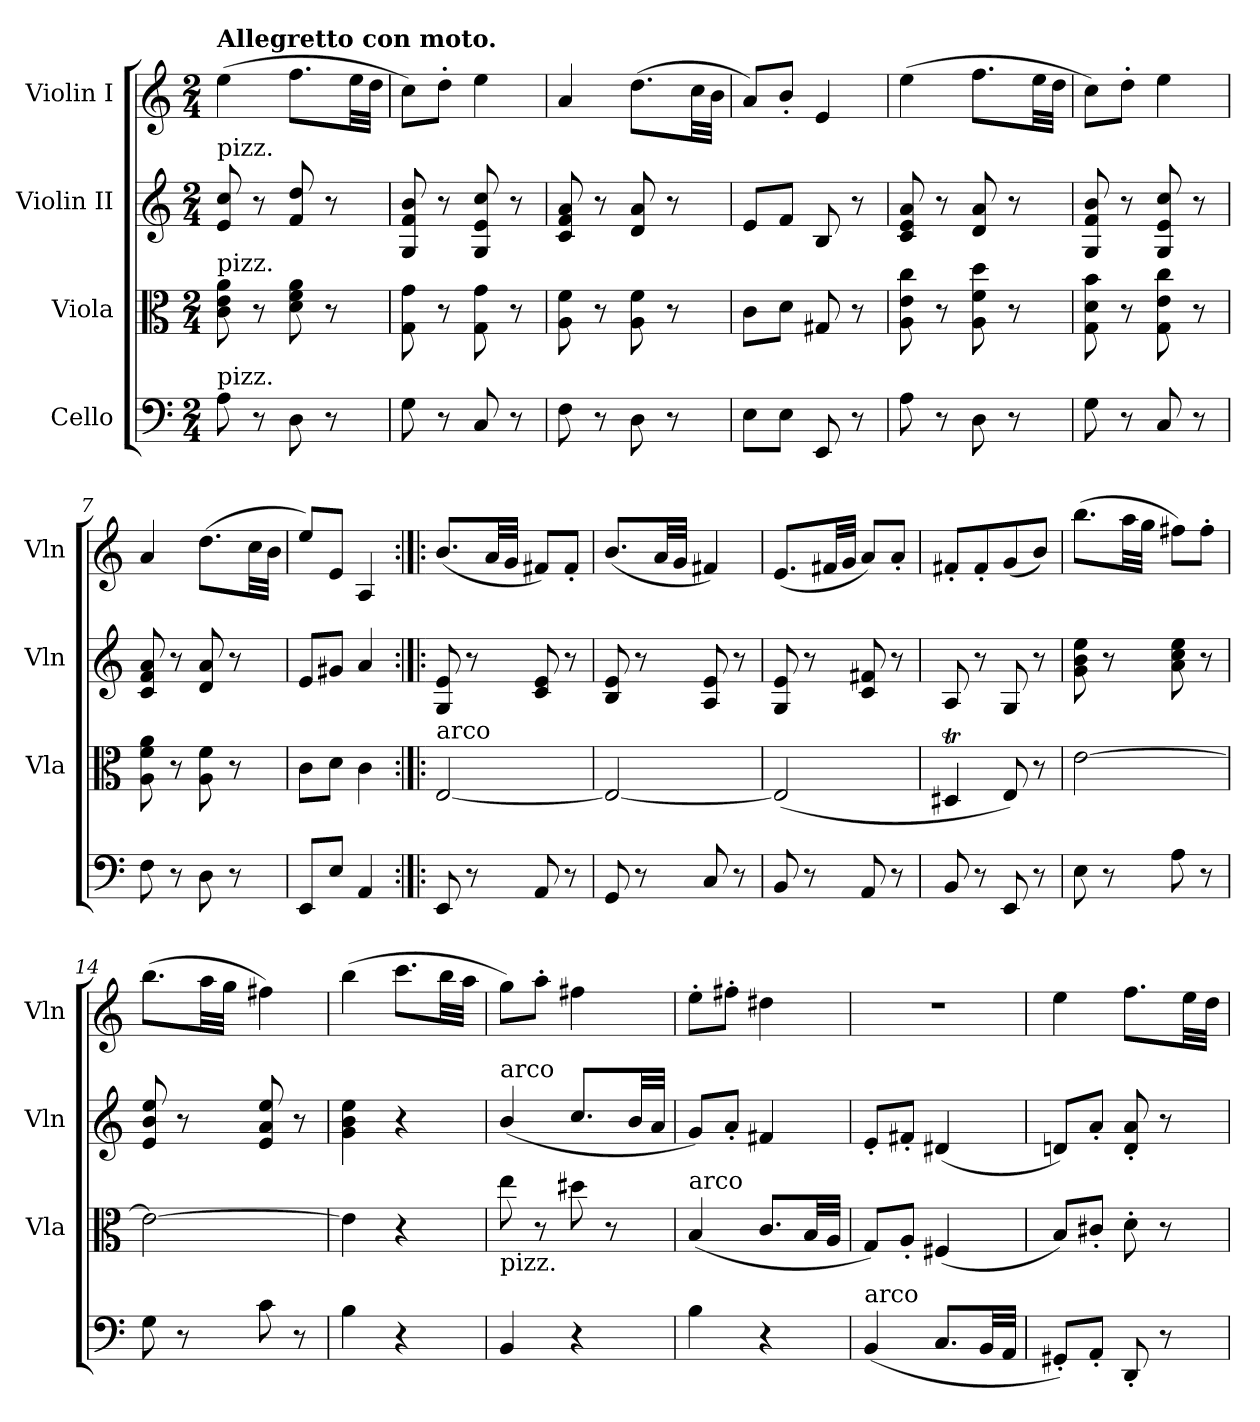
**kern	**kern	**kern	**kern
*part4	*part3	*part2	*part1
*staff4	*staff3	*staff2	*staff1
*I"Cello	*I"Viola	*I"Violin II	*I"Violin I
*	*I'Vla	*I'Vln	*I'Vln
*clefF4	*clefC3	*clefG2	*clefG2
*k[]	*k[]	*k[]	*k[]
*M2/4	*M2/4	*M2/4	*M2/4
=1	=1	=1	=1
!	!	!	!LO:TX:a:B:t=Allegretto con moto.
!	!	!LO:TX:a:t=pizz.	!
!	!LO:TX:a:t=pizz.	!	!
!LO:TX:a:t=pizz.	!	!	!
8A\	8c\ 8e\ 8a\	8e/ 8cc/	(>4ee\
8r	8r	8r	.
8D\	8d\ 8f\ 8a\	8f/ 8dd/	8.ff\L
8r	8r	8r	.
.	.	.	32ee\LL
.	.	.	32dd\JJJ
=2	=2	=2	=2
8G\	8G\ 8g\	8G/ 8f/ 8b/	8cc\L)
8r	8r	8r	8dd'\J
8C/	8G\ 8g\	8G/ 8e/ 8cc/	4ee\
8r	8r	8r	.
=3	=3	=3	=3
8F\	8A\ 8f\	8c/ 8f/ 8a/	4a/
8r	8r	8r	.
8D\	8A\ 8f\	8d/ 8a/	(>8.dd\L
8r	8r	8r	.
.	.	.	32cc\LL
.	.	.	32b\JJJ
=4	=4	=4	=4
8E\L	8c\L	8e/L	8a/L)
8E\J	8d\J	8f/J	8b'/J
8EE/	8G#X/	8B/	4e/
8r	8r	8r	.
=5	=5	=5	=5
8A\	8A\ 8e\ 8cc\	8c/ 8e/ 8a/	(>4ee\
8r	8r	8r	.
8D\	8A\ 8f\ 8dd\	8d/ 8a/	8.ff\L
8r	8r	8r	.
.	.	.	32ee\LL
.	.	.	32dd\JJJ
=6	=6	=6	=6
8G\	8G\ 8d\ 8b\	8G/ 8f/ 8b/	8cc\L)
8r	8r	8r	8dd'\J
8C/	8G\ 8e\ 8cc\	8G/ 8e/ 8cc/	4ee\
8r	8r	8r	.
=7	=7	=7	=7
8F\	8A\ 8f\ 8a\	8c/ 8f/ 8a/	4a/
8r	8r	8r	.
8D\	8A\ 8f\	8d/ 8a/	(>8.dd\L
8r	8r	8r	.
.	.	.	32cc\LL
.	.	.	32b\JJJ
=8	=8	=8	=8
8EE/L	8c\L	8e/L	8ee/L)
8E/J	8d\J	8g#X/J	8e/J
4AA/	4c\	4a/	4A/
=9:|!|:	=9:|!|:	=9:|!|:	=9:|!|:
!	!LO:TX:a:t=arco	!	!
8EE/	[2E/	8G/ 8e/	(<8.b/L
8r	.	8r	.
.	.	.	32a/LL
.	.	.	32g/JJJ
8AA/	.	8c/ 8e/	8f#X/L)
8r	.	8r	8f#'/J
=10	=10	=10	=10
8GG/	2E/_	8B/ 8e/	(<8.b/L
8r	.	8r	.
.	.	.	32a/LL
.	.	.	32g/JJJ
8C/	.	8A/ 8e/	4f#X/)
8r	.	8r	.
=11	=11	=11	=11
8BB/	(>2E/]	8G/ 8e/	(<8.e/L
8r	.	8r	.
.	.	.	32f#X/LL
.	.	.	32g/JJJ
8AA/	.	8c/ 8f#X/	8a/L)
8r	.	8r	8a'/J
=12	=12	=12	=12
8BB/	4D#Xt/	8A/	8f#X'/L
8r	.	8r	8f#'/
8EE/	8E/)	8G/	(<8g/
8r	8r	8r	8b/J)
=13	=13	=13	=13
8E\	[2e\	8g\ 8b\ 8ee\	(>8.bb\L
8r	.	8r	.
.	.	.	32aa\LL
.	.	.	32gg\JJJ
8A\	.	8a\ 8cc\ 8ee\	8ff#X\L)
8r	.	8r	8ff#'\J
!!LO:LB:g=z
=14	=14	=14	=14
8G\	2e\_	8e/ 8b/ 8ee/	(>8.bb\L
8r	.	8r	.
.	.	.	32aa\LL
.	.	.	32gg\JJJ
8c\	.	8e/ 8a/ 8ee/	4ff#X\)
8r	.	8r	.
=15	=15	=15	=15
4B\	4e\]	4g\ 4b\ 4ee\	(>4bb\
4r	4r	4r	8.ccc\L
.	.	.	32bb\LL
.	.	.	32aa\JJJ
=16	=16	=16	=16
!	!	!LO:TX:a:t=arco	!
!	!LO:TX:b:t=pizz.	!	!
4BB/	8ee\	(<4b/	8gg\L)
.	8r	.	8aa'\J
4r	8dd#X\	8.cc/L	4ff#X\
.	8r	.	.
.	.	32b/LL	.
.	.	32a/JJJ	.
=17	=17	=17	=17
!	!LO:TX:a:t=arco	!	!
4B\	(<4B/	8g/L)	8ee'\L
.	.	8a'/J	8ff#X'\J
4r	8.c/L	4f#X/	4dd#X\
.	32B/LL	.	.
.	32A/JJJ	.	.
=18	=18	=18	=18
!LO:TX:a:t=arco	!	!	!
(<4BB/	8G/L)	8e'/L	2r
.	8A'/J	8f#X'/J	.
8.C/L	(<4F#X/	(<4d#X/	.
32BB/LL	.	.	.
32AA/JJJ	.	.	.
=19	=19	=19	=19
8GG#X'/L)	8B/L)	8dn/L)	4ee\
8AA'/J	8c#X'/J	8a'/J	.
8DD'/	8d'\	8d/' 8a/'	8.ff\L
8r	8r	8r	.
.	.	.	32ee\LL
.	.	.	32dd\JJJ
=	=	=	=
*-	*-	*-	*-
